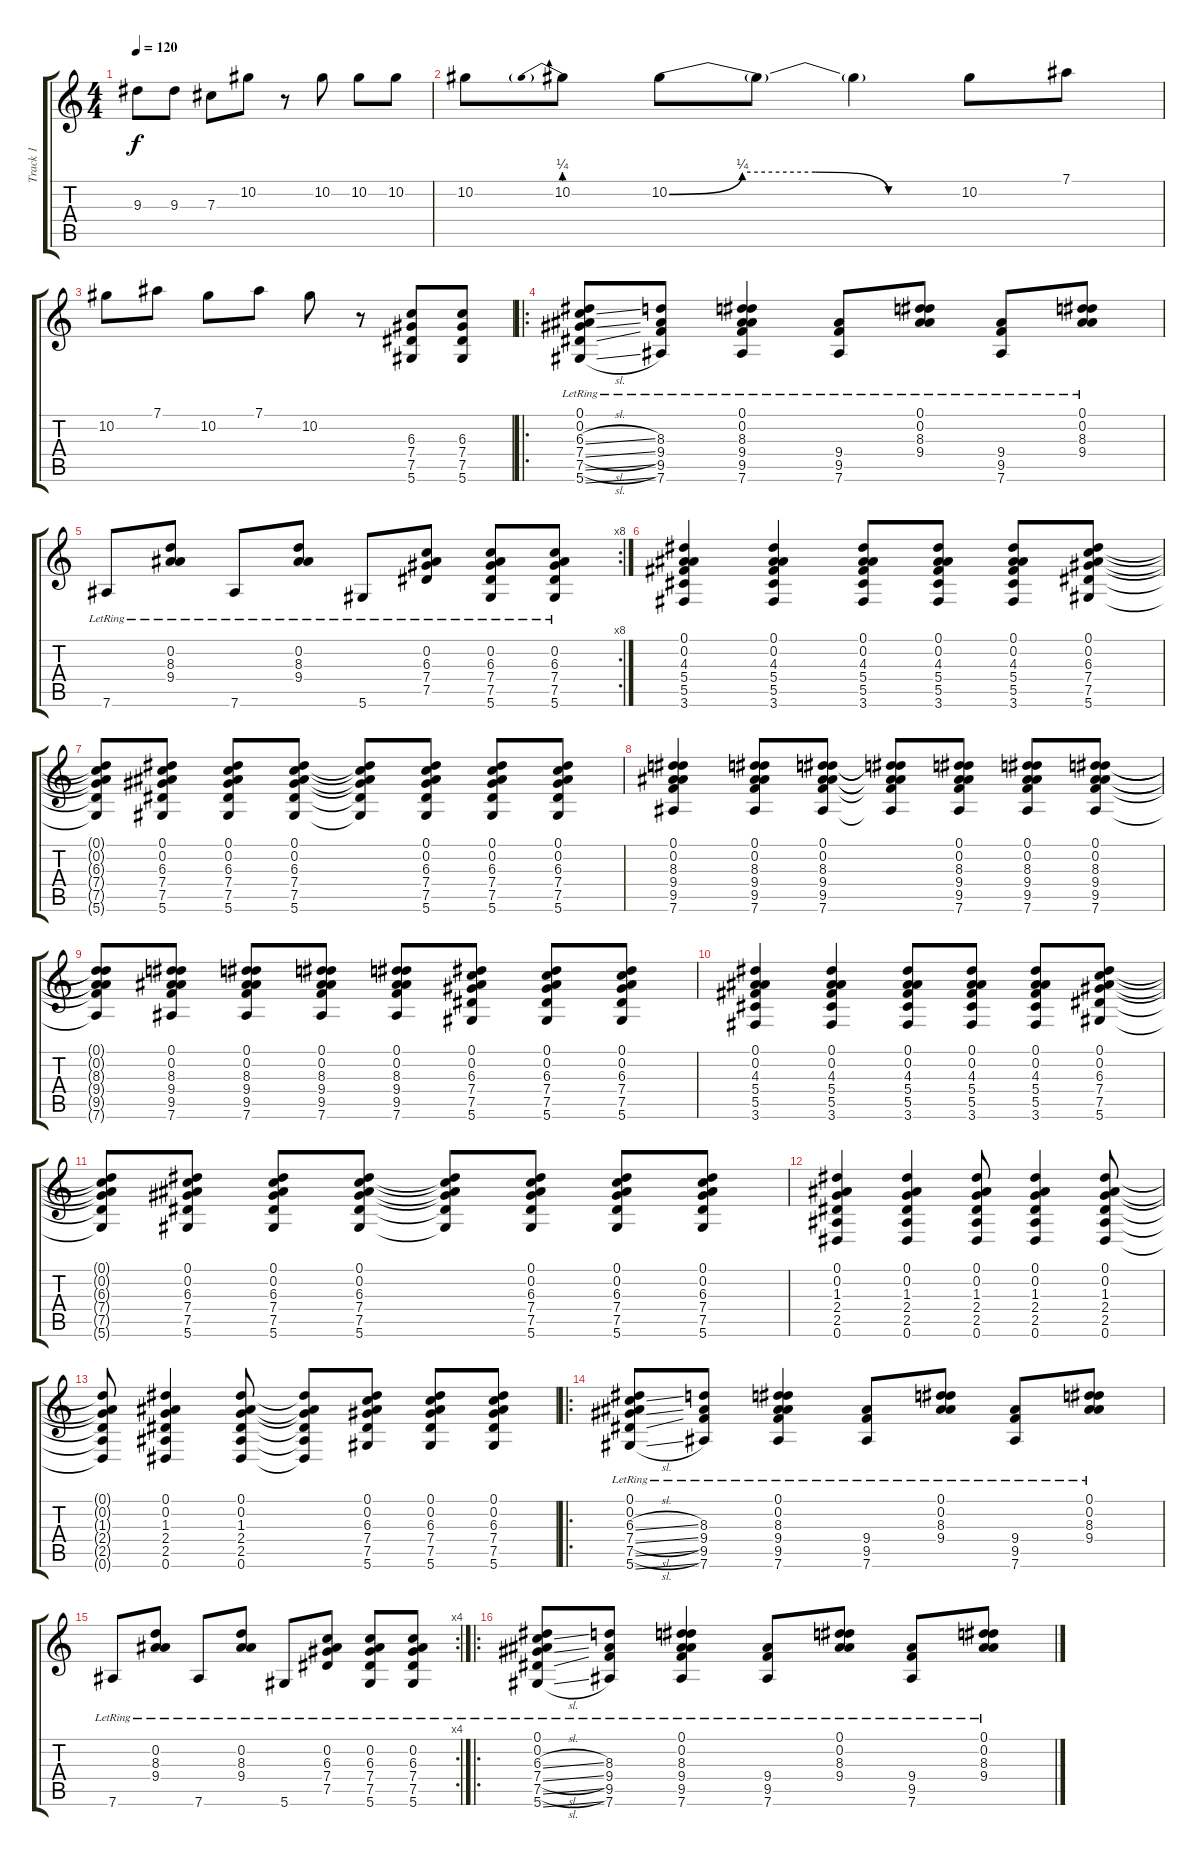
\track ("Track 1" "Track 1") {instrument acousticguitarsteel}
\staff {score tabs}
\tuning (Eb4 Bb3 Gb3 Db3 Ab2 Eb2) {hide}
\ts (4 4)
\tempo 120
\clef g2
\ks c
9.3{t}.8{dy f} 9.3.8 7.3.8 10.2.8 r.8 10.2.8 10.2.8 10.2.8 |
10.2.8 10.2{be (prebend 0 1 60 1)}.8 10.2{be (custom 0 0 15 1 30 1 45 0 60 0)}.8 10.2{t}.8 10.2{t}.4 10.2.8 7.1.8 |
10.2.8 7.1.8 10.2.8 7.1.8 10.2.8 r.8 (6.3 7.4 7.5 5.6).8 (6.3 7.4 7.5 5.6).8 |
\ro
(0.1{lr} 0.2{lr} 6.3{sl} 7.4{sl} 7.5{sl} 5.6{sl}).8 (8.3{lr} 9.4{lr} 9.5{lr} 7.6{lr}).8 (0.1{lr} 0.2{lr} 8.3{lr} 9.4{lr} 9.5{lr} 7.6{lr}).4 (9.4{lr} 9.5{lr} 7.6{lr}).8 (0.1{lr} 0.2{lr} 8.3{lr} 9.4{lr}).8 (9.4{lr} 9.5{lr} 7.6{lr}).8 (0.1{lr} 0.2{lr} 8.3{lr} 9.4{lr}).8 |
\rc 8
7.6{lr}.8 (0.2{lr} 8.3{lr} 9.4{lr}).8 7.6{lr}.8 (0.2{lr} 8.3{lr} 9.4{lr}).8 5.6{lr}.8 (0.2{lr} 6.3{lr} 7.4{lr} 7.5{lr}).8 (0.2{lr} 6.3{lr} 7.4{lr} 7.5{lr} 5.6{lr}).8 (0.2{lr} 6.3{lr} 7.4{lr} 7.5{lr} 5.6{lr}).8 |
(0.1 0.2 4.3 5.4 5.5 3.6).4 (0.1 0.2 4.3 5.4 5.5 3.6).4 (0.1 0.2 4.3 5.4 5.5 3.6).8 (0.1 0.2 4.3 5.4 5.5 3.6).8 (0.1 0.2 4.3 5.4 5.5 3.6).8 (0.1 0.2 6.3 7.4 7.5 5.6).8 |
(0.1{t} 0.2{t} 6.3{t} 7.4{t} 7.5{t} 5.6{t}).8 (0.1 0.2 6.3 7.4 7.5 5.6).8 (0.1 0.2 6.3 7.4 7.5 5.6).8 (0.1 0.2 6.3 7.4 7.5 5.6).8 (0.1{t} 0.2{t} 6.3{t} 7.4{t} 7.5{t} 5.6{t}).8 (0.1 0.2 6.3 7.4 7.5 5.6).8 (0.1 0.2 6.3 7.4 7.5 5.6).8 (0.1 0.2 6.3 7.4 7.5 5.6).8 |
(0.1 0.2 8.3 9.4 9.5 7.6).4 (0.1 0.2 8.3 9.4 9.5 7.6).8 (0.1 0.2 8.3 9.4 9.5 7.6).8 (0.1{t} 0.2{t} 8.3{t} 9.4{t} 9.5{t} 7.6{t}).8 (0.1 0.2 8.3 9.4 9.5 7.6).8 (0.1 0.2 8.3 9.4 9.5 7.6).8 (0.1 0.2 8.3 9.4 9.5 7.6).8 |
(0.1{t} 0.2{t} 8.3{t} 9.4{t} 9.5{t} 7.6{t}).8 (0.1 0.2 8.3 9.4 9.5 7.6).8 (0.1 0.2 8.3 9.4 9.5 7.6).8 (0.1 0.2 8.3 9.4 9.5 7.6).8 (0.1 0.2 8.3 9.4 9.5 7.6).8 (0.1 0.2 6.3 7.4 7.5 5.6).8 (0.1 0.2 6.3 7.4 7.5 5.6).8 (0.1 0.2 6.3 7.4 7.5 5.6).8 |
(0.1 0.2 4.3 5.4 5.5 3.6).4 (0.1 0.2 4.3 5.4 5.5 3.6).4 (0.1 0.2 4.3 5.4 5.5 3.6).8 (0.1 0.2 4.3 5.4 5.5 3.6).8 (0.1 0.2 4.3 5.4 5.5 3.6).8 (0.1 0.2 6.3 7.4 7.5 5.6).8 |
(0.1{t} 0.2{t} 6.3{t} 7.4{t} 7.5{t} 5.6{t}).8 (0.1 0.2 6.3 7.4 7.5 5.6).8 (0.1 0.2 6.3 7.4 7.5 5.6).8 (0.1 0.2 6.3 7.4 7.5 5.6).8 (0.1{t} 0.2{t} 6.3{t} 7.4{t} 7.5{t} 5.6{t}).8 (0.1 0.2 6.3 7.4 7.5 5.6).8 (0.1 0.2 6.3 7.4 7.5 5.6).8 (0.1 0.2 6.3 7.4 7.5 5.6).8 |
(0.1 0.2 1.3 2.4 2.5 0.6).4 (0.1 0.2 1.3 2.4 2.5 0.6).4 (0.1 0.2 1.3 2.4 2.5 0.6).8 (0.1 0.2 1.3 2.4 2.5 0.6).4 (0.1 0.2 1.3 2.4 2.5 0.6).8 |
(0.1{t} 0.2{t} 1.3{t} 2.4{t} 2.5{t} 0.6{t}).8 (0.1 0.2 1.3 2.4 2.5 0.6).4 (0.1 0.2 1.3 2.4 2.5 0.6).8 (0.1{t} 0.2{t} 1.3{t} 2.4{t} 2.5{t} 0.6{t}).8 (0.1 0.2 6.3 7.4 7.5 5.6).8 (0.1 0.2 6.3 7.4 7.5 5.6).8 (0.1 0.2 6.3 7.4 7.5 5.6).8 |
\ro
(0.1{lr} 0.2{lr} 6.3{sl} 7.4{sl} 7.5{sl} 5.6{sl}).8 (8.3{lr} 9.4{lr} 9.5{lr} 7.6{lr}).8 (0.1{lr} 0.2{lr} 8.3{lr} 9.4{lr} 9.5{lr} 7.6{lr}).4 (9.4{lr} 9.5{lr} 7.6{lr}).8 (0.1{lr} 0.2{lr} 8.3{lr} 9.4{lr}).8 (9.4{lr} 9.5{lr} 7.6{lr}).8 (0.1{lr} 0.2{lr} 8.3{lr} 9.4{lr}).8 |
\rc 4
7.6{lr}.8 (0.2{lr} 8.3{lr} 9.4{lr}).8 7.6{lr}.8 (0.2{lr} 8.3{lr} 9.4{lr}).8 5.6{lr}.8 (0.2{lr} 6.3{lr} 7.4{lr} 7.5{lr}).8 (0.2{lr} 6.3{lr} 7.4{lr} 7.5{lr} 5.6{lr}).8 (0.2{lr} 6.3{lr} 7.4{lr} 7.5{lr} 5.6{lr}).8 |
\ro
(0.1{lr} 0.2{lr} 6.3{sl} 7.4{sl} 7.5{sl} 5.6{sl}).8 (8.3{lr} 9.4{lr} 9.5{lr} 7.6{lr}).8 (0.1{lr} 0.2{lr} 8.3{lr} 9.4{lr} 9.5{lr} 7.6{lr}).4 (9.4{lr} 9.5{lr} 7.6{lr}).8 (0.1{lr} 0.2{lr} 8.3{lr} 9.4{lr}).8 (9.4{lr} 9.5{lr} 7.6{lr}).8 (0.1{lr} 0.2{lr} 8.3{lr} 9.4{lr}).8
